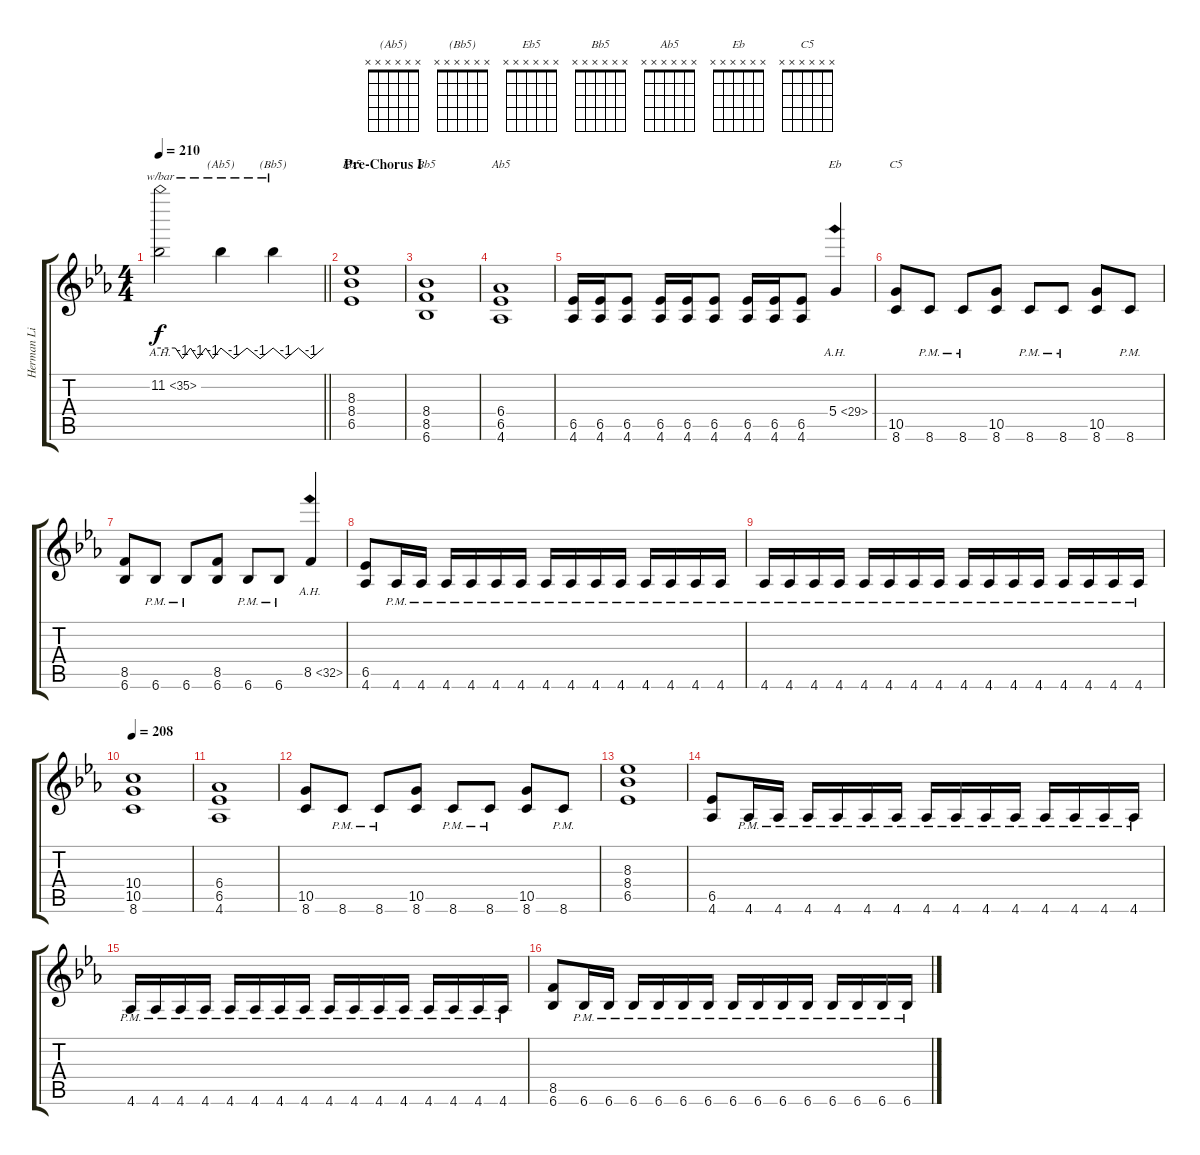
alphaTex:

\track ("Herman Li (Lead 1 and Rhythm)" "Herman Li ") {instrument distortionguitar}
\staff {score tabs}
\tuning (E4 B3 G3 D3 A2 E2) {hide}
\chord ("(Ab5)" x x x x x x)
\chord ("(Bb5)" x x x x x x)
\chord ("Eb5" x x x x x x)
\chord ("Bb5" x x x x x x)
\chord ("Ab5" x x x x x x)
\chord ("Eb" x x x x x x)
\chord ("C5" x x x x x x)
\ts (4 4)
\tempo 210
\clef g2
\barLineRight lightlight
\ks eb
11.2{ah 24}.2{tbe (custom default 0 0 15 0 22 -4 30 0 37 -4 45 0 52 -4 60 0) dy f} 11.2{t}.4{tbe (custom default 0 0 15 -4 30 0 45 -4 60 0) ch "(Ab5)"} 11.2{t}.4{tbe (custom default 0 0 15 -4 30 0 45 -4 60 0) ch "(Bb5)"} |
\section ("" "Pre-Chorus I")
(8.3 8.4 6.5).1{ch "Eb5"} |
(8.4 8.5 6.6).1{ch "Bb5"} |
(6.4 6.5 4.6).1{ch "Ab5"} |
(6.5 4.6).16 (6.5 4.6).16 (6.5 4.6).8 (6.5 4.6).16 (6.5 4.6).16 (6.5 4.6).8 (6.5 4.6).16 (6.5 4.6).16 (6.5 4.6).8 5.4{ah 24}.4{ch "Eb"} |
(10.5 8.6).8{ch "C5"} 8.6{pm}.8 8.6{pm}.8 (10.5 8.6).8 8.6{pm}.8 8.6{pm}.8 (10.5 8.6).8 8.6{pm}.8 |
(8.5 6.6).8 6.6{pm}.8 6.6{pm}.8 (8.5 6.6).8 6.6{pm}.8 6.6{pm}.8 8.5{ah 24}.4 |
(6.5 4.6).8 4.6{pm}.16 4.6{pm}.16 4.6{pm}.16 4.6{pm}.16 4.6{pm}.16 4.6{pm}.16 4.6{pm}.16 4.6{pm}.16 4.6{pm}.16 4.6{pm}.16 4.6{pm}.16 4.6{pm}.16 4.6{pm}.16 4.6{pm}.16 |
4.6{pm}.16 4.6{pm}.16 4.6{pm}.16 4.6{pm}.16 4.6{pm}.16 4.6{pm}.16 4.6{pm}.16 4.6{pm}.16 4.6{pm}.16 4.6{pm}.16 4.6{pm}.16 4.6{pm}.16 4.6{pm}.16 4.6{pm}.16 4.6{pm}.16 4.6{pm}.16 |
\tempo 208
(10.4 10.5 8.6).1 |
(6.4 6.5 4.6).1 |
(10.5 8.6).8 8.6{pm}.8 8.6{pm}.8 (10.5 8.6).8 8.6{pm}.8 8.6{pm}.8 (10.5 8.6).8 8.6{pm}.8 |
(8.3 8.4 6.5).1 |
(6.5 4.6).8 4.6{pm}.16 4.6{pm}.16 4.6{pm}.16 4.6{pm}.16 4.6{pm}.16 4.6{pm}.16 4.6{pm}.16 4.6{pm}.16 4.6{pm}.16 4.6{pm}.16 4.6{pm}.16 4.6{pm}.16 4.6{pm}.16 4.6{pm}.16 |
4.6{pm}.16 4.6{pm}.16 4.6{pm}.16 4.6{pm}.16 4.6{pm}.16 4.6{pm}.16 4.6{pm}.16 4.6{pm}.16 4.6{pm}.16 4.6{pm}.16 4.6{pm}.16 4.6{pm}.16 4.6{pm}.16 4.6{pm}.16 4.6{pm}.16 4.6{pm}.16 |
(8.5 6.6).8 6.6{pm}.16 6.6{pm}.16 6.6{pm}.16 6.6{pm}.16 6.6{pm}.16 6.6{pm}.16 6.6{pm}.16 6.6{pm}.16 6.6{pm}.16 6.6{pm}.16 6.6{pm}.16 6.6{pm}.16 6.6{pm}.16 6.6{pm}.16
